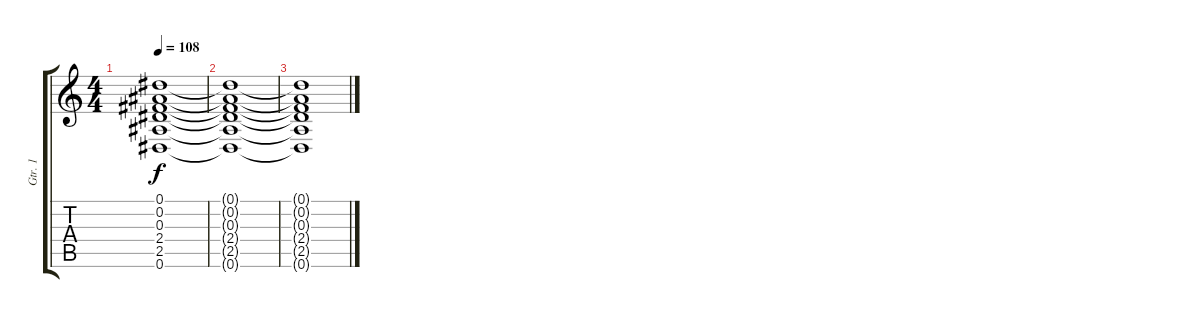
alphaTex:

\track ("Gtr. 1" "Gtr. 1") {instrument acousticguitarnylon}
\staff {score tabs}
\tuning (Eb4 Bb3 Gb3 Db3 Ab2 Eb2) {hide}
\ts (4 4)
\tempo 108
\clef g2
\ks c
(0.1{t} 0.2{t} 0.3{t} 2.4{t} 2.5{t} 0.6{t}).1{dy f} |
(0.1{t} 0.2{t} 0.3{t} 2.4{t} 2.5{t} 0.6{t}).1 |
(0.1{t} 0.2{t} 0.3{t} 2.4{t} 2.5{t} 0.6{t}).1
